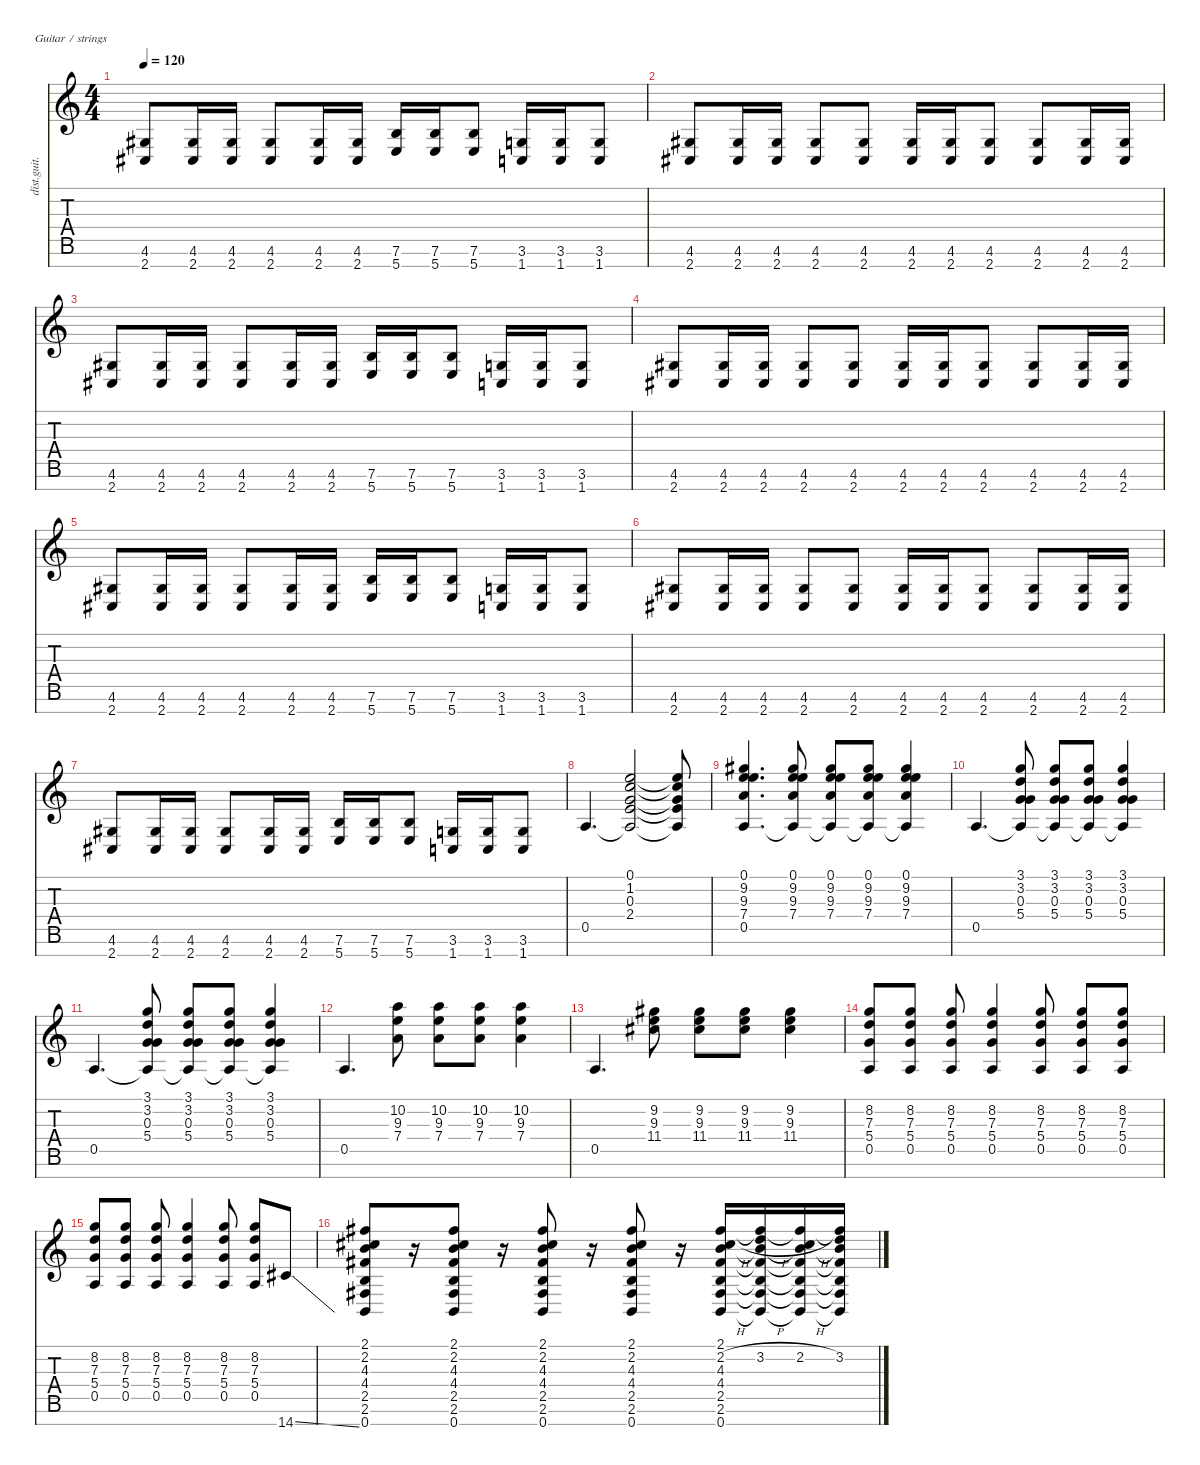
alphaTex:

\defaultSystemsLayout 4
\hideDynamics
\bracketExtendMode nobrackets
\otherSystemsTrackNameOrientation horizontal
\track ("(guitar double)" "dist.guit.") {instrument distortionguitar}
\staff {score tabs}
\tuning (E4 B3 G3 D3 A2 E2 B1)
\ts (4 4)
\tempo 120
\clef g2
\ks c
(4.6{acc #} 2.7{acc #}).8{dy f} (4.6{acc #} 2.7{acc #}).16 (4.6{acc #} 2.7{acc #}).16 (4.6{acc #} 2.7{acc #}).8 (4.6{acc #} 2.7{acc #}).16 (4.6{acc #} 2.7{acc #}).16 (7.6 5.7).16 (7.6 5.7).16 (7.6 5.7).8 (3.6 1.7).16 (3.6 1.7).16 (3.6 1.7).8 |
(4.6{acc #} 2.7{acc #}).8 (4.6{acc #} 2.7{acc #}).16 (4.6{acc #} 2.7{acc #}).16 (4.6{acc #} 2.7{acc #}).8 (4.6{acc #} 2.7{acc #}).8 (4.6{acc #} 2.7{acc #}).16 (4.6{acc #} 2.7{acc #}).16 (4.6{acc #} 2.7{acc #}).8 (4.6{acc #} 2.7{acc #}).8 (4.6{acc #} 2.7{acc #}).16 (4.6{acc #} 2.7{acc #}).16 |
(4.6{acc #} 2.7{acc #}).8 (4.6{acc #} 2.7{acc #}).16 (4.6{acc #} 2.7{acc #}).16 (4.6{acc #} 2.7{acc #}).8 (4.6{acc #} 2.7{acc #}).16 (4.6{acc #} 2.7{acc #}).16 (7.6 5.7).16 (7.6 5.7).16 (7.6 5.7).8 (3.6 1.7).16 (3.6 1.7).16 (3.6 1.7).8 |
(4.6{acc #} 2.7{acc #}).8 (4.6{acc #} 2.7{acc #}).16 (4.6{acc #} 2.7{acc #}).16 (4.6{acc #} 2.7{acc #}).8 (4.6{acc #} 2.7{acc #}).8 (4.6{acc #} 2.7{acc #}).16 (4.6{acc #} 2.7{acc #}).16 (4.6{acc #} 2.7{acc #}).8 (4.6{acc #} 2.7{acc #}).8 (4.6{acc #} 2.7{acc #}).16 (4.6{acc #} 2.7{acc #}).16 |
(4.6{acc #} 2.7{acc #}).8 (4.6{acc #} 2.7{acc #}).16 (4.6{acc #} 2.7{acc #}).16 (4.6{acc #} 2.7{acc #}).8 (4.6{acc #} 2.7{acc #}).16 (4.6{acc #} 2.7{acc #}).16 (7.6 5.7).16 (7.6 5.7).16 (7.6 5.7).8 (3.6 1.7).16 (3.6 1.7).16 (3.6 1.7).8 |
(4.6{acc #} 2.7{acc #}).8 (4.6{acc #} 2.7{acc #}).16 (4.6{acc #} 2.7{acc #}).16 (4.6{acc #} 2.7{acc #}).8 (4.6{acc #} 2.7{acc #}).8 (4.6{acc #} 2.7{acc #}).16 (4.6{acc #} 2.7{acc #}).16 (4.6{acc #} 2.7{acc #}).8 (4.6{acc #} 2.7{acc #}).8 (4.6{acc #} 2.7{acc #}).16 (4.6{acc #} 2.7{acc #}).16 |
(4.6{acc #} 2.7{acc #}).8 (4.6{acc #} 2.7{acc #}).16 (4.6{acc #} 2.7{acc #}).16 (4.6{acc #} 2.7{acc #}).8 (4.6{acc #} 2.7{acc #}).16 (4.6{acc #} 2.7{acc #}).16 (7.6 5.7).16 (7.6 5.7).16 (7.6 5.7).8 (3.6 1.7).16 (3.6 1.7).16 (3.6 1.7).8 |
0.5.4{d} (0.1 1.2 0.3 2.4 0.5{t}).2 (0.1{t} 1.2{t} 0.3{t} 2.4{t} 0.5{t}).8 |
(0.1 9.2{acc #} 9.3 7.4 0.5).4{d} (0.1 9.2{acc #} 9.3 7.4 0.5{t}).8 (0.1 9.2{acc #} 9.3 7.4 0.5{t}).8 (0.1 9.2{acc #} 9.3 7.4 0.5{t}).8 (0.1 9.2{acc #} 9.3 7.4 0.5{t}).4 |
0.5.4{d} (3.1 3.2 0.3 5.4 0.5{t}).8 (3.1 3.2 0.3 5.4 0.5{t}).8 (3.1 3.2 0.3 5.4 0.5{t}).8 (3.1 3.2 0.3 5.4 0.5{t}).4 |
0.5.4{d} (3.1 3.2 0.3 5.4 0.5{t}).8 (3.1 3.2 0.3 5.4 0.5{t}).8 (3.1 3.2 0.3 5.4 0.5{t}).8 (3.1 3.2 0.3 5.4 0.5{t}).4 |
0.5.4{d} (10.2 9.3 7.4).8 (10.2 9.3 7.4).8 (10.2 9.3 7.4).8 (10.2 9.3 7.4).4 |
0.5.4{d} (9.2{acc #} 9.3 11.4{acc #}).8 (9.2{acc #} 9.3 11.4{acc #}).8 (9.2{acc #} 9.3 11.4{acc #}).8 (9.2{acc #} 9.3 11.4{acc #}).4 |
(8.2 7.3 5.4 0.5).8 (8.2 7.3 5.4 0.5).8 (8.2 7.3 5.4 0.5).8 (8.2 7.3 5.4 0.5).4 (8.2 7.3 5.4 0.5).8 (8.2 7.3 5.4 0.5).8 (8.2 7.3 5.4 0.5).8 |
(8.2 7.3 5.4 0.5).8 (8.2 7.3 5.4 0.5).8 (8.2 7.3 5.4 0.5).8 (8.2 7.3 5.4 0.5).4 (8.2 7.3 5.4 0.5).8 (8.2 7.3 5.4 0.5).8 14.7{ss acc #}.8 |
(2.1{acc #} 2.2{acc #} 4.3 4.4{acc #} 2.5 2.6{acc #} 0.7).8 r.16 (2.1{acc #} 2.2{acc #} 4.3 4.4{acc #} 2.5 2.6{acc #} 0.7).8 r.16 (2.1{acc #} 2.2{acc #} 4.3 4.4{acc #} 2.5 2.6{acc #} 0.7).8 r.16 (2.1{acc #} 2.2{acc #} 4.3 4.4{acc #} 2.5 2.6{acc #} 0.7).8 r.16 (2.1{acc #} 2.2{h acc #} 4.3 4.4{acc #} 2.5 2.6{acc #} 0.7).16 (3.2{h} 2.1{t acc #} 4.3{t} 4.4{t acc #} 2.5{t} 2.6{t acc #} 0.7{t}).16 (2.2{h acc #} 2.1{t acc #} 4.3{t} 4.4{t acc #} 2.5{t} 2.6{t acc #} 0.7{t}).16 (2.1{t acc #} 3.2 4.3{t} 4.4{t acc #} 2.5{t} 2.6{t acc #} 0.7{t}).16
